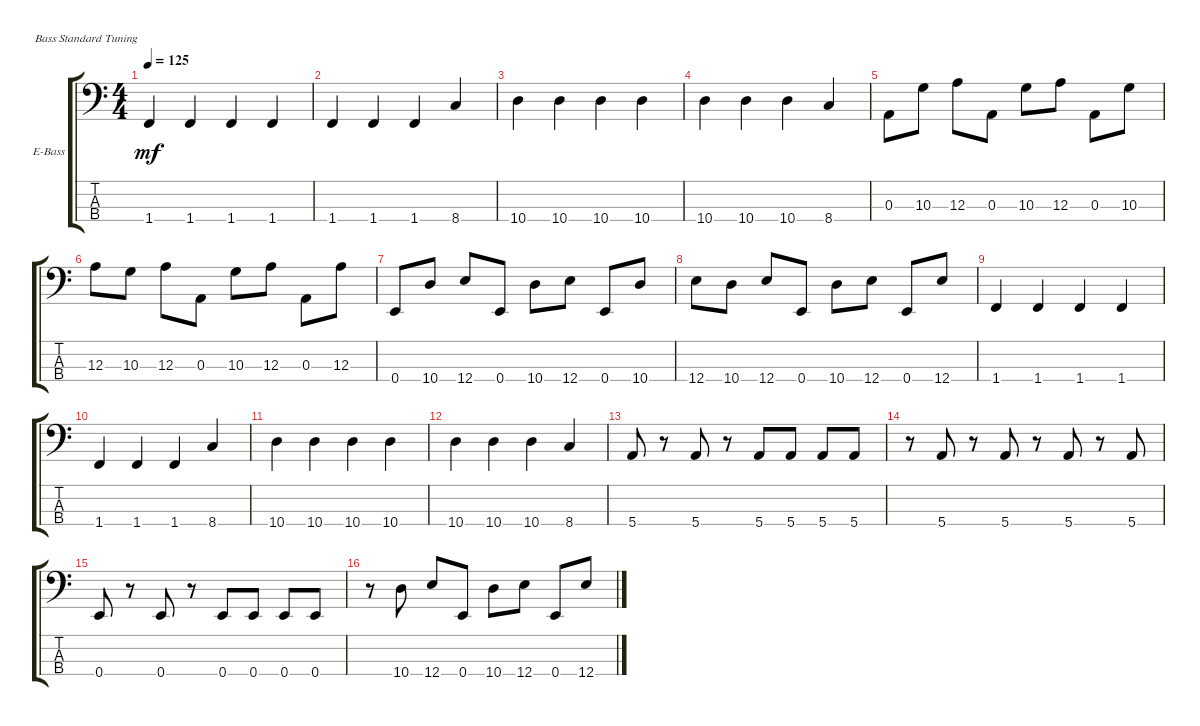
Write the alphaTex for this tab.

\defaultSystemsLayout 4
\bracketExtendMode groupsimilarinstruments
\firstSystemTrackNameOrientation horizontal
\otherSystemsTrackNameOrientation horizontal
\track ("Bass" "E-Bass") {instrument electricbassfinger}
\staff {score tabs}
\tuning (G2 D2 A1 E1)
\ts (4 4)
\tempo 125
\clef f4
\ks c
1.4.4{dy mf} 1.4.4 1.4.4 1.4.4 |
1.4.4 1.4.4 1.4.4 8.4.4 |
10.4.4 10.4.4 10.4.4 10.4.4 |
10.4.4 10.4.4 10.4.4 8.4.4 |
0.3.8 10.3.8 12.3.8 0.3.8 10.3.8 12.3.8 0.3.8 10.3.8 |
12.3.8 10.3.8 12.3.8 0.3.8 10.3.8 12.3.8 0.3.8 12.3.8 |
0.4.8 10.4.8 12.4.8 0.4.8 10.4.8 12.4.8 0.4.8 10.4.8 |
12.4.8 10.4.8 12.4.8 0.4.8 10.4.8 12.4.8 0.4.8 12.4.8 |
1.4.4 1.4.4 1.4.4 1.4.4 |
1.4.4 1.4.4 1.4.4 8.4.4 |
10.4.4 10.4.4 10.4.4 10.4.4 |
10.4.4 10.4.4 10.4.4 8.4.4 |
5.4.8 r.8 5.4.8 r.8 5.4.8 5.4.8 5.4.8 5.4.8 |
r.8 5.4.8 r.8 5.4.8 r.8 5.4.8 r.8 5.4.8 |
0.4.8 r.8 0.4.8 r.8 0.4.8 0.4.8 0.4.8 0.4.8 |
r.8 10.4.8 12.4.8 0.4.8 10.4.8 12.4.8 0.4.8 12.4.8
